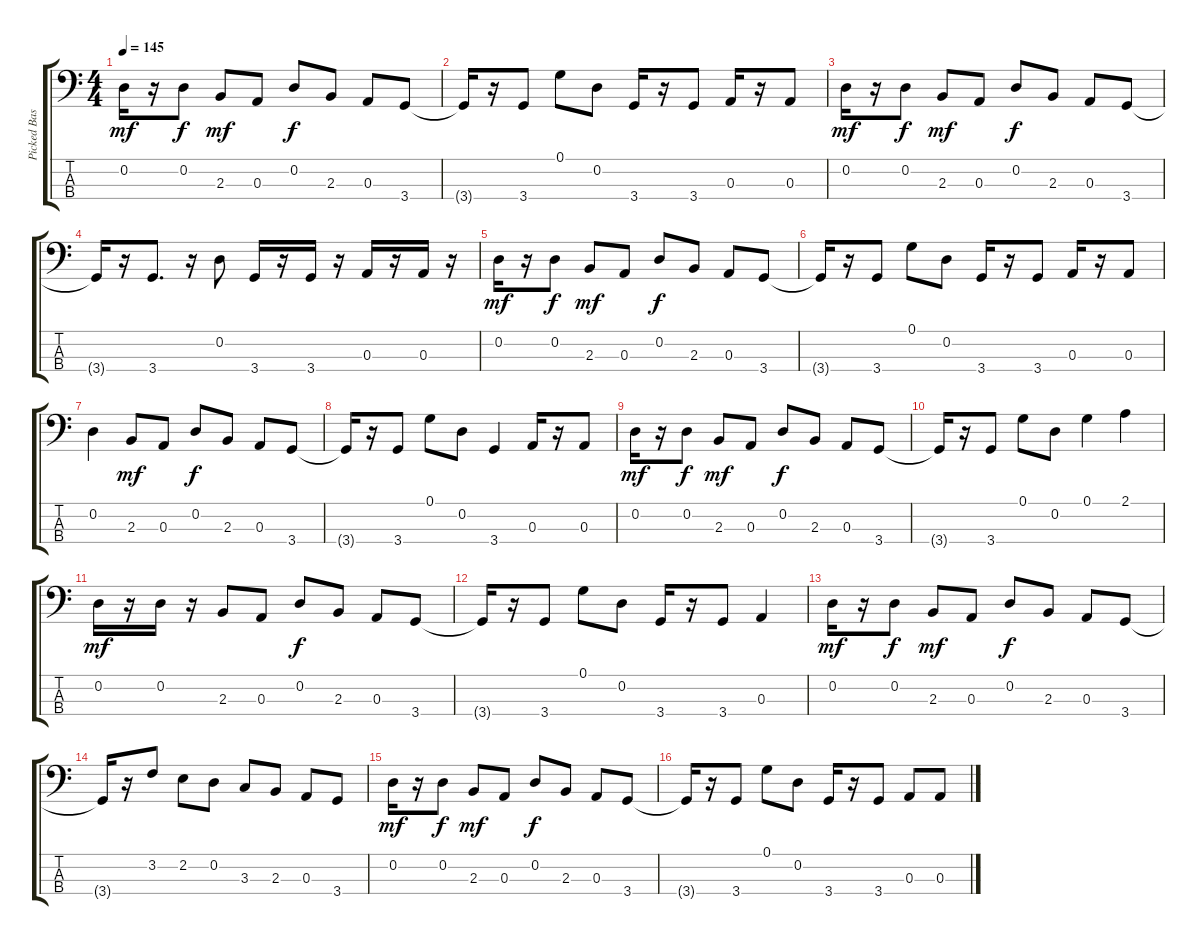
\track ("Picked Bass" "Picked Bas") {instrument electricbasspick}
\staff {score tabs}
\tuning (G2 D2 A1 E1) {hide}
\ts (4 4)
\tempo 145
\clef f4
\ks c
0.2.16{dy mf} r.16 0.2.8{dy f} 2.3.8{dy mf} 0.3.8 0.2.8{dy f} 2.3.8 0.3.8 3.4.8 |
3.4{t}.16 r.16 3.4.8 0.1.8 0.2.8 3.4.16 r.16 3.4.8 0.3.16 r.16 0.3.8 |
0.2.16{dy mf} r.16 0.2.8{dy f} 2.3.8{dy mf} 0.3.8 0.2.8{dy f} 2.3.8 0.3.8 3.4.8 |
3.4{t}.16 r.16 3.4.8{d} r.16 0.2.8 3.4.16 r.16 3.4.16 r.16 0.3.16 r.16 0.3.16 r.16 |
0.2.16{dy mf} r.16 0.2.8{dy f} 2.3.8{dy mf} 0.3.8 0.2.8{dy f} 2.3.8 0.3.8 3.4.8 |
3.4{t}.16 r.16 3.4.8 0.1.8 0.2.8 3.4.16 r.16 3.4.8 0.3.16 r.16 0.3.8 |
0.2.4 2.3.8{dy mf} 0.3.8 0.2.8{dy f} 2.3.8 0.3.8 3.4.8 |
3.4{t}.16 r.16 3.4.8 0.1.8 0.2.8 3.4.4 0.3.16 r.16 0.3.8 |
0.2.16{dy mf} r.16 0.2.8{dy f} 2.3.8{dy mf} 0.3.8 0.2.8{dy f} 2.3.8 0.3.8 3.4.8 |
3.4{t}.16 r.16 3.4.8 0.1.8 0.2.8 0.1.4 2.1.4 |
0.2.16{dy mf} r.16 0.2.16 r.16 2.3.8 0.3.8 0.2.8{dy f} 2.3.8 0.3.8 3.4.8 |
3.4{t}.16 r.16 3.4.8 0.1.8 0.2.8 3.4.16 r.16 3.4.8 0.3.4 |
0.2.16{dy mf} r.16 0.2.8{dy f} 2.3.8{dy mf} 0.3.8 0.2.8{dy f} 2.3.8 0.3.8 3.4.8 |
3.4{t}.16 r.16 3.2.8 2.2.8 0.2.8 3.3.8 2.3.8 0.3.8 3.4.8 |
0.2.16{dy mf} r.16 0.2.8{dy f} 2.3.8{dy mf} 0.3.8 0.2.8{dy f} 2.3.8 0.3.8 3.4.8 |
3.4{t}.16 r.16 3.4.8 0.1.8 0.2.8 3.4.16 r.16 3.4.8 0.3.8 0.3.8
